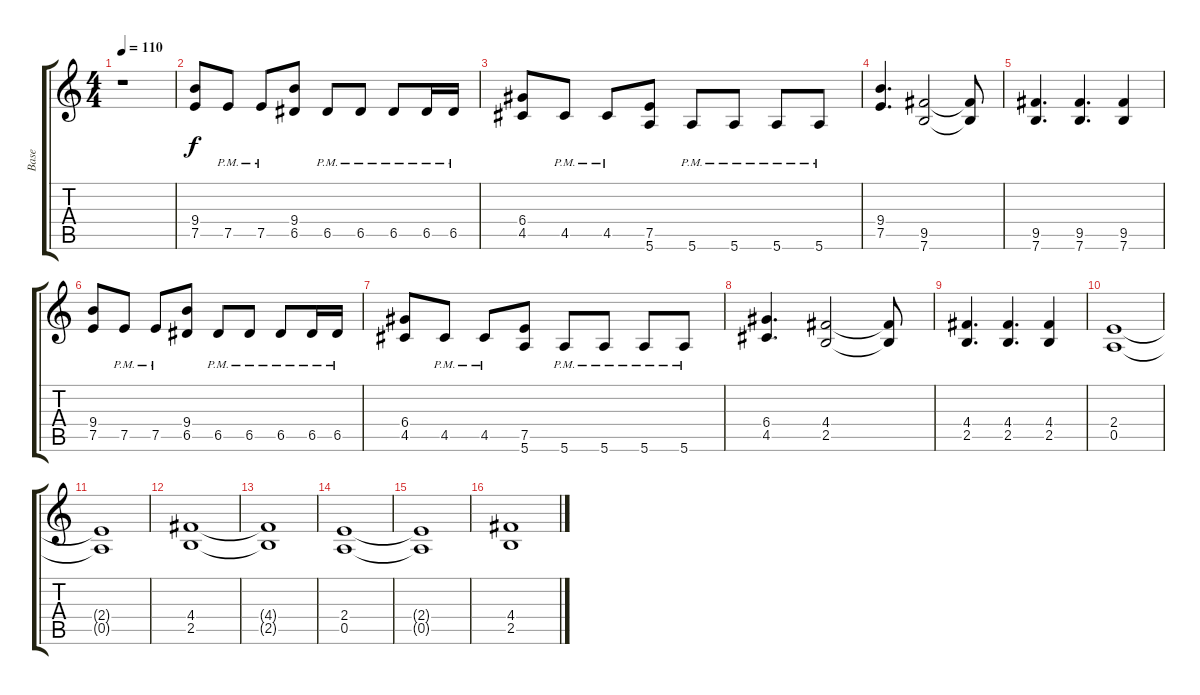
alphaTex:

\track ("Base" "Base") {instrument overdrivenguitar}
\staff {score tabs}
\tuning (E4 B3 G3 D3 A2 E2) {hide}
\ts (4 4)
\tempo 110
\clef g2
\ks c
r.1{dy f} |
(9.4 7.5).8{volume 10 instrument overdrivenguitar} 7.5{pm}.8 7.5{pm}.8 (9.4 6.5).8 6.5{pm}.8 6.5{pm}.8 6.5{pm}.8 6.5{pm}.16 6.5{pm}.16 |
(6.4 4.5).8 4.5{pm}.8 4.5{pm}.8 (7.5 5.6).8 5.6{pm}.8 5.6{pm}.8 5.6{pm}.8 5.6{pm}.8 |
(9.4 7.5).4{d} (9.5 7.6).2 (9.5{t} 7.6{t}).8 |
(9.5 7.6).4{d} (9.5 7.6).4{d} (9.5 7.6).4 |
(9.4 7.5).8 7.5{pm}.8 7.5{pm}.8 (9.4 6.5).8 6.5{pm}.8 6.5{pm}.8 6.5{pm}.8 6.5{pm}.16 6.5{pm}.16 |
(6.4 4.5).8 4.5{pm}.8 4.5{pm}.8 (7.5 5.6).8 5.6{pm}.8 5.6{pm}.8 5.6{pm}.8 5.6{pm}.8 |
(6.4 4.5).4{d} (4.4 2.5).2 (4.4{t} 2.5{t}).8 |
(4.4 2.5).4{d} (4.4 2.5).4{d} (4.4 2.5).4 |
(2.4 0.5).1 |
(2.4{t} 0.5{t}).1 |
(4.4 2.5).1 |
(4.4{t} 2.5{t}).1 |
(2.4 0.5).1 |
(2.4{t} 0.5{t}).1 |
(4.4 2.5).1
